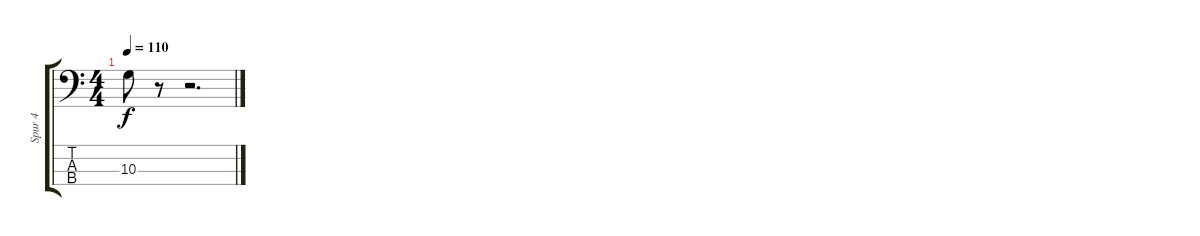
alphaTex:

\track ("Spur 4" "Spur 4") {instrument electricbassfinger}
\staff {score tabs}
\tuning (G2 D2 A1 D1) {hide}
\ts (4 4)
\tempo 110
\clef f4
\ks c
10.3.8{dy f} r.8 r.2{d}
